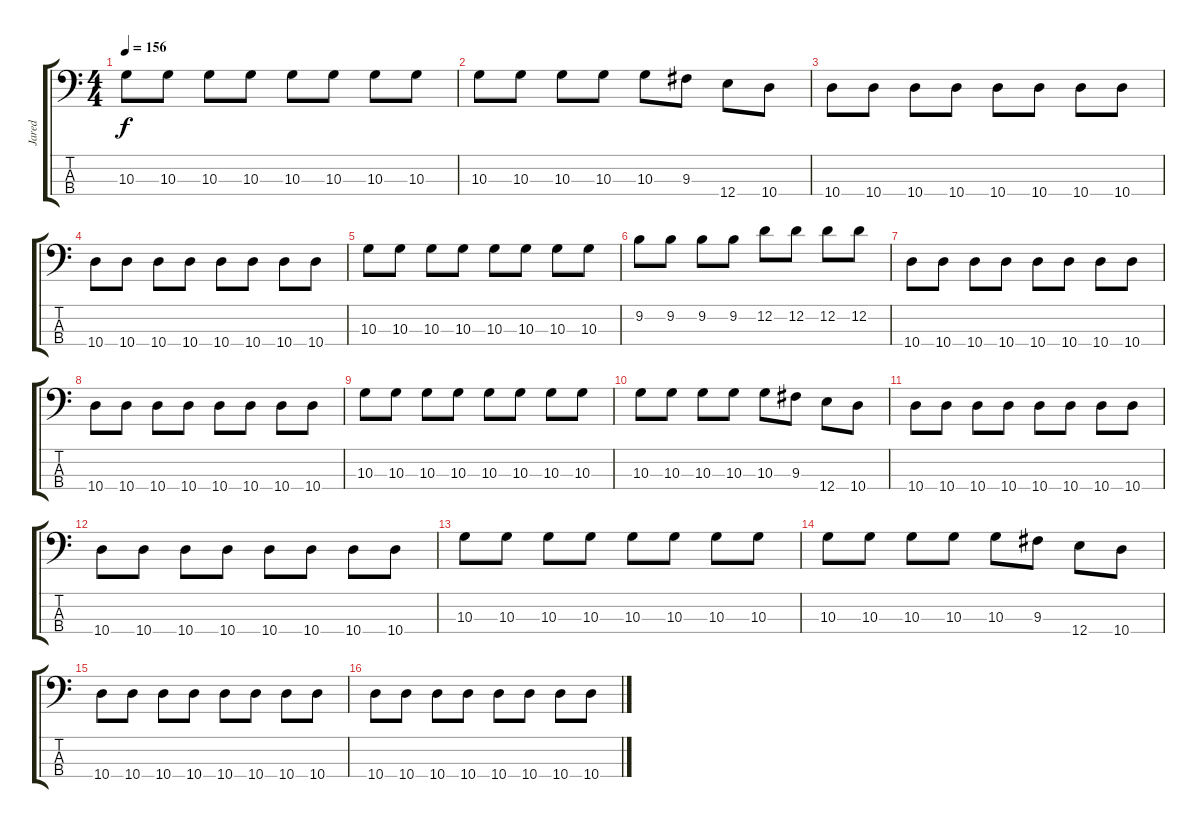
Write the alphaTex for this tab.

\track ("Jared" "Jared") {instrument electricbassfinger}
\staff {score tabs}
\tuning (G2 D2 A1 E1) {hide}
\ts (4 4)
\tempo 156
\clef f4
\ks c
10.3.8{dy f} 10.3.8 10.3.8 10.3.8 10.3.8 10.3.8 10.3.8 10.3.8 |
10.3.8 10.3.8 10.3.8 10.3.8 10.3.8 9.3.8 12.4.8 10.4.8 |
10.4.8 10.4.8 10.4.8 10.4.8 10.4.8 10.4.8 10.4.8 10.4.8 |
10.4.8 10.4.8 10.4.8 10.4.8 10.4.8 10.4.8 10.4.8 10.4.8 |
10.3.8 10.3.8 10.3.8 10.3.8 10.3.8 10.3.8 10.3.8 10.3.8 |
9.2.8 9.2.8 9.2.8 9.2.8 12.2.8 12.2.8 12.2.8 12.2.8 |
10.4.8 10.4.8 10.4.8 10.4.8 10.4.8 10.4.8 10.4.8 10.4.8 |
10.4.8 10.4.8 10.4.8 10.4.8 10.4.8 10.4.8 10.4.8 10.4.8 |
10.3.8 10.3.8 10.3.8 10.3.8 10.3.8 10.3.8 10.3.8 10.3.8 |
10.3.8 10.3.8 10.3.8 10.3.8 10.3.8 9.3.8 12.4.8 10.4.8 |
10.4.8 10.4.8 10.4.8 10.4.8 10.4.8 10.4.8 10.4.8 10.4.8 |
10.4.8 10.4.8 10.4.8 10.4.8 10.4.8 10.4.8 10.4.8 10.4.8 |
10.3.8 10.3.8 10.3.8 10.3.8 10.3.8 10.3.8 10.3.8 10.3.8 |
10.3.8 10.3.8 10.3.8 10.3.8 10.3.8 9.3.8 12.4.8 10.4.8 |
10.4.8 10.4.8 10.4.8 10.4.8 10.4.8 10.4.8 10.4.8 10.4.8 |
10.4.8 10.4.8 10.4.8 10.4.8 10.4.8 10.4.8 10.4.8 10.4.8
